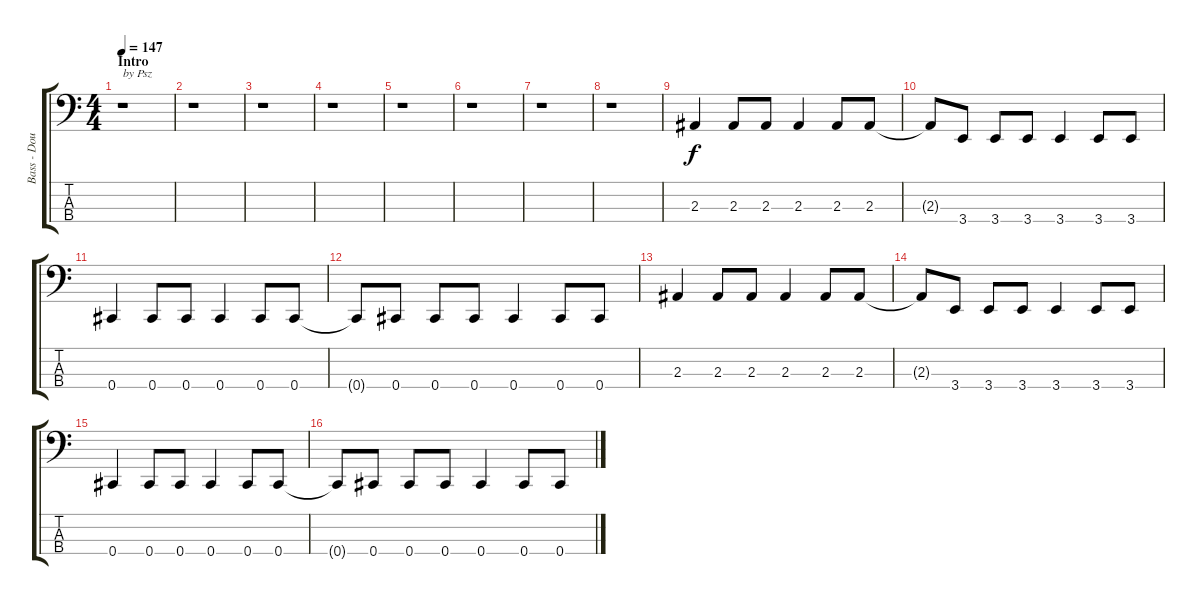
\track ("Bass - Douglas Ardito" "Bass - Dou") {instrument electricbasspick}
\staff {score tabs}
\tuning (Gb2 Db2 Ab1 Db1) {hide}
\ts (4 4)
\section ("" "Intro")
\tempo 147
\clef f4
\ks c
r.1{txt "by Psz" dy f instrument electricbasspick} |
r.1 |
r.1 |
r.1 |
r.1 |
r.1 |
r.1 |
r.1 |
2.3.4 2.3.8 2.3.8 2.3.4 2.3.8 2.3.8 |
2.3{t}.8 3.4.8 3.4.8 3.4.8 3.4.4 3.4.8 3.4.8 |
0.4.4 0.4.8 0.4.8 0.4.4 0.4.8 0.4.8 |
0.4{t}.8 0.4.8 0.4.8 0.4.8 0.4.4 0.4.8 0.4.8 |
2.3.4 2.3.8 2.3.8 2.3.4 2.3.8 2.3.8 |
2.3{t}.8 3.4.8 3.4.8 3.4.8 3.4.4 3.4.8 3.4.8 |
0.4.4 0.4.8 0.4.8 0.4.4 0.4.8 0.4.8 |
0.4{t}.8 0.4.8 0.4.8 0.4.8 0.4.4 0.4.8 0.4.8
